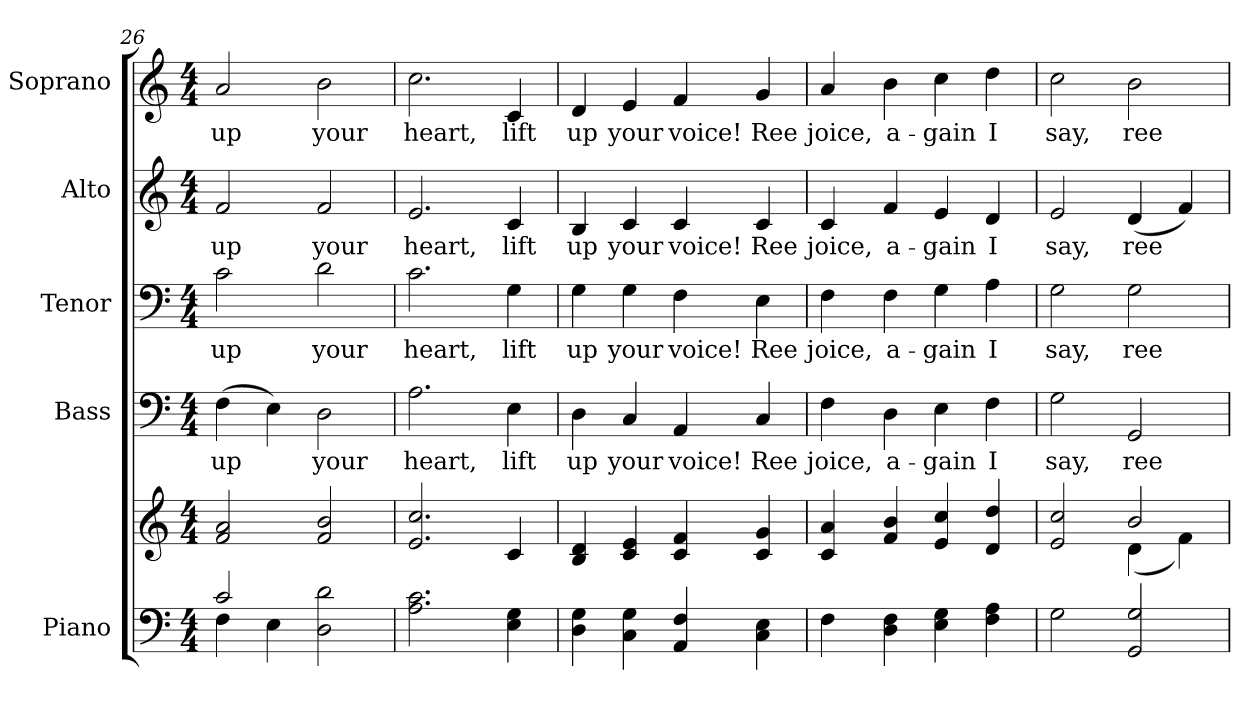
**kern	**kern	**kern	**text	**kern	**text	**kern	**text	**kern	**text
*part5	*part5	*part4	*part4	*part3	*part3	*part2	*part2	*part1	*part1
*staff6	*staff5	*staff4	*staff4	*staff3	*staff3	*staff2	*staff2	*staff1	*staff1
*I"Piano	*	*I"Bass	*	*I"Tenor	*	*I"Alto	*	*I"Soprano	*
*I'Pno.	*	*I'B.	*	*I'T.	*	*I'A.	*	*I'S.	*
*clefF4	*clefG2	*clefF4	*	*clefF4	*	*clefG2	*	*clefG2	*
*k[]	*k[]	*k[]	*	*k[]	*	*k[]	*	*k[]	*
*C:	*C:	*C:	*	*C:	*	*C:	*	*C:	*
*M4/4	*M4/4	*M4/4	*	*M4/4	*	*M4/4	*	*M4/4	*
=26	=26	=26	=26	=26	=26	=26	=26	=26	=26
*^	*	*	*	*	*	*	*	*	*
!	!	!	!	!LO:LY:b:color=#000000	!	!	!	!	!	!
!	!	!	!	!	!	!LO:LY:b:color=#000000	!	!	!	!
!	!	!	!	!	!	!	!	!LO:LY:b:color=#000000	!	!
!	!	!	!	!	!	!	!	!	!	!LO:LY:b:color=#000000
2ci/	4Fi\	2fi/ 2ai	(4Fi\	up	2ci\	up	2fi/	up	2ai/	up
.	4Ei\	.	4Ei\)	.	.	.	.	.	.	.
!	!	!	!	!LO:LY:b:color=#000000	!	!	!	!	!	!
!	!	!	!	!	!	!LO:LY:b:color=#000000	!	!	!	!
!	!	!	!	!	!	!	!	!LO:LY:b:color=#000000	!	!
!	!	!	!	!	!	!	!	!	!	!LO:LY:b:color=#000000
2Di\ 2di	2ryy	2fi/ 2bi	2Di\	your	2di\	your	2fi/	your	2bi\	your
*v	*v	*	*	*	*	*	*	*	*	*
=27	=27	=27	=27	=27	=27	=27	=27	=27	=27
*^	*	*	*	*	*	*	*	*	*
!	!	!	!	!LO:LY:b:color=#000000	!	!	!	!	!	!
*v	*v	*	*	*	*	*	*	*	*	*
*^	*	*	*	*	*	*	*	*	*
!	!	!	!	!	!	!LO:LY:b:color=#000000	!	!	!	!
*v	*v	*	*	*	*	*	*	*	*	*
*^	*	*	*	*	*	*	*	*	*
!	!	!	!	!	!	!	!	!LO:LY:b:color=#000000	!	!
*v	*v	*	*	*	*	*	*	*	*	*
*^	*	*	*	*	*	*	*	*	*
!	!	!	!	!	!	!	!	!	!	!LO:LY:b:color=#000000
*v	*v	*	*	*	*	*	*	*	*	*
2.Ai\ 2.ci	2.ei/ 2.cci	2.Ai\	heart,	2.ci\	heart,	2.ei/	heart,	2.cci\	heart,
!	!	!	!LO:LY:b:color=#000000	!	!	!	!	!	!
!	!	!	!	!	!LO:LY:b:color=#000000	!	!	!	!
!	!	!	!	!	!	!	!LO:LY:b:color=#000000	!	!
!	!	!	!	!	!	!	!	!	!LO:LY:b:color=#000000
4Ei\ 4Gi	4ci/	4Ei\	lift	4Gi\	lift	4ci/	lift	4ci/	lift
=28	=28	=28	=28	=28	=28	=28	=28	=28	=28
!	!	!	!LO:LY:b:color=#000000	!	!	!	!	!	!
!	!	!	!	!	!LO:LY:b:color=#000000	!	!	!	!
!	!	!	!	!	!	!	!LO:LY:b:color=#000000	!	!
!	!	!	!	!	!	!	!	!	!LO:LY:b:color=#000000
4Di\ 4Gi	4Bi/ 4di	4Di\	up	4Gi\	up	4Bi/	up	4di/	up
!	!	!	!LO:LY:b:color=#000000	!	!	!	!	!	!
!	!	!	!	!	!LO:LY:b:color=#000000	!	!	!	!
!	!	!	!	!	!	!	!LO:LY:b:color=#000000	!	!
!	!	!	!	!	!	!	!	!	!LO:LY:b:color=#000000
4Ci\ 4Gi	4ci/ 4ei	4Ci/	your	4Gi\	your	4ci/	your	4ei/	your
!	!	!	!LO:LY:b:color=#000000	!	!	!	!	!	!
!	!	!	!	!	!LO:LY:b:color=#000000	!	!	!	!
!	!	!	!	!	!	!	!LO:LY:b:color=#000000	!	!
!	!	!	!	!	!	!	!	!	!LO:LY:b:color=#000000
4AAi/ 4Fi	4ci/ 4fi	4AAi/	voice!	4Fi\	voice!	4ci/	voice!	4fi/	voice!
!	!	!	!LO:LY:b:color=#000000	!	!	!	!	!	!
!	!	!	!	!	!LO:LY:b:color=#000000	!	!	!	!
!	!	!	!	!	!	!	!LO:LY:b:color=#000000	!	!
!	!	!	!	!	!	!	!	!	!LO:LY:b:color=#000000
4Ci\ 4Ei	4ci/ 4gi	4Ci/	Ree	4Ei\	Ree	4ci/	Ree	4gi/	Ree
=29	=29	=29	=29	=29	=29	=29	=29	=29	=29
!	!	!	!LO:LY:b:color=#000000	!	!	!	!	!	!
!	!	!	!	!	!LO:LY:b:color=#000000	!	!	!	!
!	!	!	!	!	!	!	!LO:LY:b:color=#000000	!	!
!	!	!	!	!	!	!	!	!	!LO:LY:b:color=#000000
4Fi\	4ci/ 4ai	4Fi\	joice,	4Fi\	joice,	4ci/	joice,	4ai/	joice,
!	!	!	!LO:LY:b:color=#000000	!	!	!	!	!	!
!	!	!	!	!	!LO:LY:b:color=#000000	!	!	!	!
!	!	!	!	!	!	!	!LO:LY:b:color=#000000	!	!
!	!	!	!	!	!	!	!	!	!LO:LY:b:color=#000000
4Di\ 4Fi	4fi/ 4bi	4Di\	a-	4Fi\	a-	4fi/	a-	4bi\	a-
!	!	!	!LO:LY:b:color=#000000	!	!	!	!	!	!
!	!	!	!	!	!LO:LY:b:color=#000000	!	!	!	!
!	!	!	!	!	!	!	!LO:LY:b:color=#000000	!	!
!	!	!	!	!	!	!	!	!	!LO:LY:b:color=#000000
4Ei\ 4Gi	4ei/ 4cci	4Ei\	-gain	4Gi\	-gain	4ei/	-gain	4cci\	-gain
!	!	!	!LO:LY:b:color=#000000	!	!	!	!	!	!
!	!	!	!	!	!LO:LY:b:color=#000000	!	!	!	!
!	!	!	!	!	!	!	!LO:LY:b:color=#000000	!	!
!	!	!	!	!	!	!	!	!	!LO:LY:b:color=#000000
4Fi\ 4Ai	4di/ 4ddi	4Fi\	I	4Ai\	I	4di/	I	4ddi\	I
!!LO:PB:g=z
=30	=30	=30	=30	=30	=30	=30	=30	=30	=30
*	*^	*	*	*	*	*	*	*	*
!	!	!	!	!LO:LY:b:color=#000000	!	!	!	!	!	!
!	!	!	!	!	!	!LO:LY:b:color=#000000	!	!	!	!
!	!	!	!	!	!	!	!	!LO:LY:b:color=#000000	!	!
!	!	!	!	!	!	!	!	!	!	!LO:LY:b:color=#000000
2Gi\	2ei/ 2cci	2ryy	2Gi\	say,	2Gi\	say,	2ei/	say,	2cci\	say,
!	!	!	!	!LO:LY:b:color=#000000	!	!	!	!	!	!
!	!	!	!	!	!	!LO:LY:b:color=#000000	!	!	!	!
!	!	!	!	!	!	!	!	!LO:LY:b:color=#000000	!	!
!	!	!	!	!	!	!	!	!	!	!LO:LY:b:color=#000000
2GGi/ 2Gi	2bi/	(4di\	2GGi/	ree	2Gi\	ree	(4di/	ree	2bi\	ree
.	.	4fi\)	.	.	.	.	4fi/)	.	.	.
*	*v	*v	*	*	*	*	*	*	*	*
=	=	=	=	=	=	=	=	=	=
*-	*-	*-	*-	*-	*-	*-	*-	*-	*-
